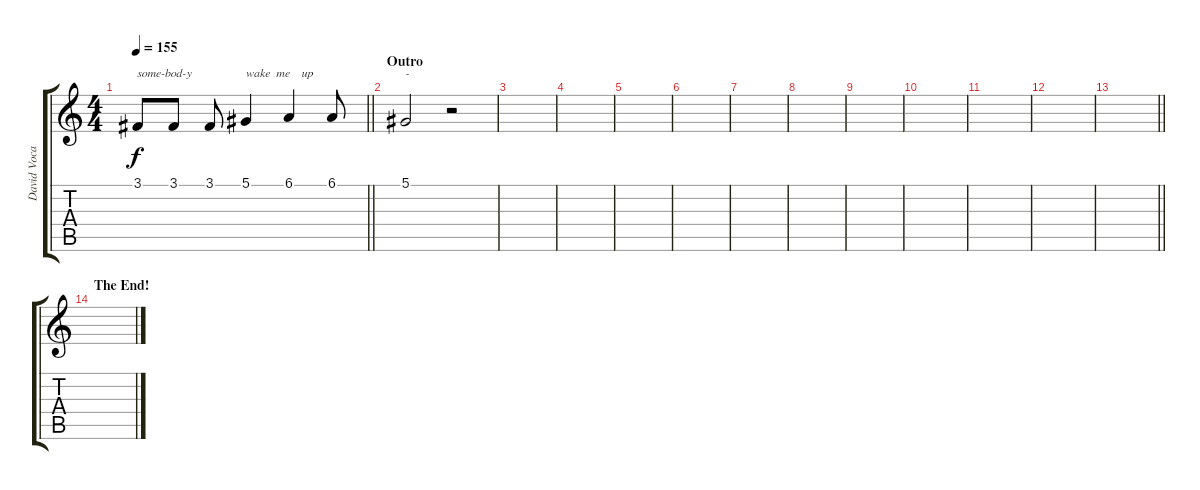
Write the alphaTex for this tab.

\track ("David Vocals" "David Voca") {instrument synthvoice}
\staff {score tabs}
\tuning (Eb4 Bb3 Gb3 Db3 Ab2 Eb2) {hide}
\ts (4 4)
\tempo 155
\clef g2
\barLineRight lightlight
\ks c
3.1.8{txt "some-bod-y" dy f} 3.1.8 3.1.8 5.1.4{txt "wake  me    up"} 6.1.4 6.1.8 |
\section ("" "Outro")
5.1.2{txt "-"} r.2 |
|
|
|
|
|
|
|
|
|
|
\barLineRight lightlight
|
\section ("" "The End!")
